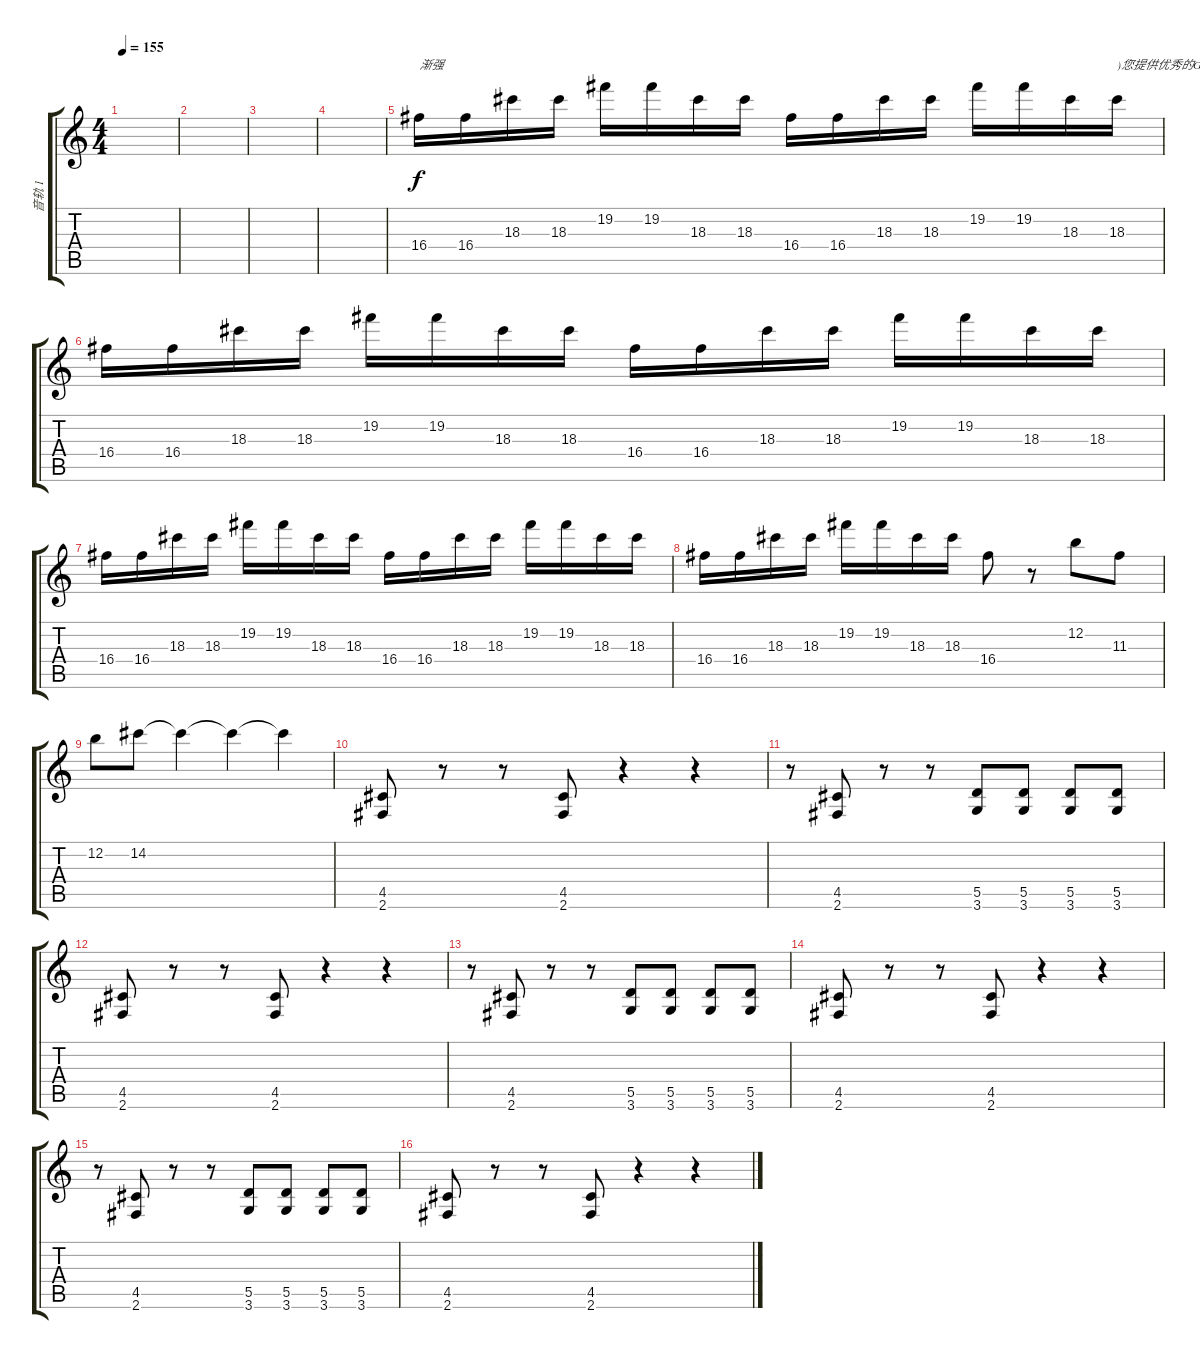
\track ("音轨 1" "音轨 1") {instrument overdrivenguitar}
\staff {score tabs}
\tuning (E4 B3 G3 D3 A2 E2) {hide}
\ts (4 4)
\tempo 155
\clef g2
\ks c
|
|
|
|
16.4.16{txt "渐强"} 16.4.16 18.3.16 18.3.16 19.2.16 19.2.16 18.3.16 18.3.16 16.4.16 16.4.16 18.3.16 18.3.16 19.2.16 19.2.16 18.3.16 18.3.16{txt ")您提供优秀的GTP"} |
16.4.16 16.4.16 18.3.16 18.3.16 19.2.16 19.2.16 18.3.16 18.3.16 16.4.16 16.4.16 18.3.16 18.3.16 19.2.16 19.2.16 18.3.16 18.3.16 |
16.4.16 16.4.16 18.3.16 18.3.16 19.2.16 19.2.16 18.3.16 18.3.16 16.4.16 16.4.16 18.3.16 18.3.16 19.2.16 19.2.16 18.3.16 18.3.16 |
16.4.16 16.4.16 18.3.16 18.3.16 19.2.16 19.2.16 18.3.16 18.3.16 16.4.8 r.8 12.2.8 11.3.8 |
12.2.8 14.2.8 14.2{t}.4 14.2{t}.4 14.2{t}.4 |
(4.5 2.6).8 r.8 r.8 (4.5 2.6).8 r.4 r.4 |
r.8 (4.5 2.6).8 r.8 r.8 (5.5 3.6).8 (5.5 3.6).8 (5.5 3.6).8 (5.5 3.6).8 |
(4.5 2.6).8 r.8 r.8 (4.5 2.6).8 r.4 r.4 |
r.8 (4.5 2.6).8 r.8 r.8 (5.5 3.6).8 (5.5 3.6).8 (5.5 3.6).8 (5.5 3.6).8 |
(4.5 2.6).8 r.8 r.8 (4.5 2.6).8 r.4 r.4 |
r.8 (4.5 2.6).8 r.8 r.8 (5.5 3.6).8 (5.5 3.6).8 (5.5 3.6).8 (5.5 3.6).8 |
(4.5 2.6).8 r.8 r.8 (4.5 2.6).8 r.4 r.4
